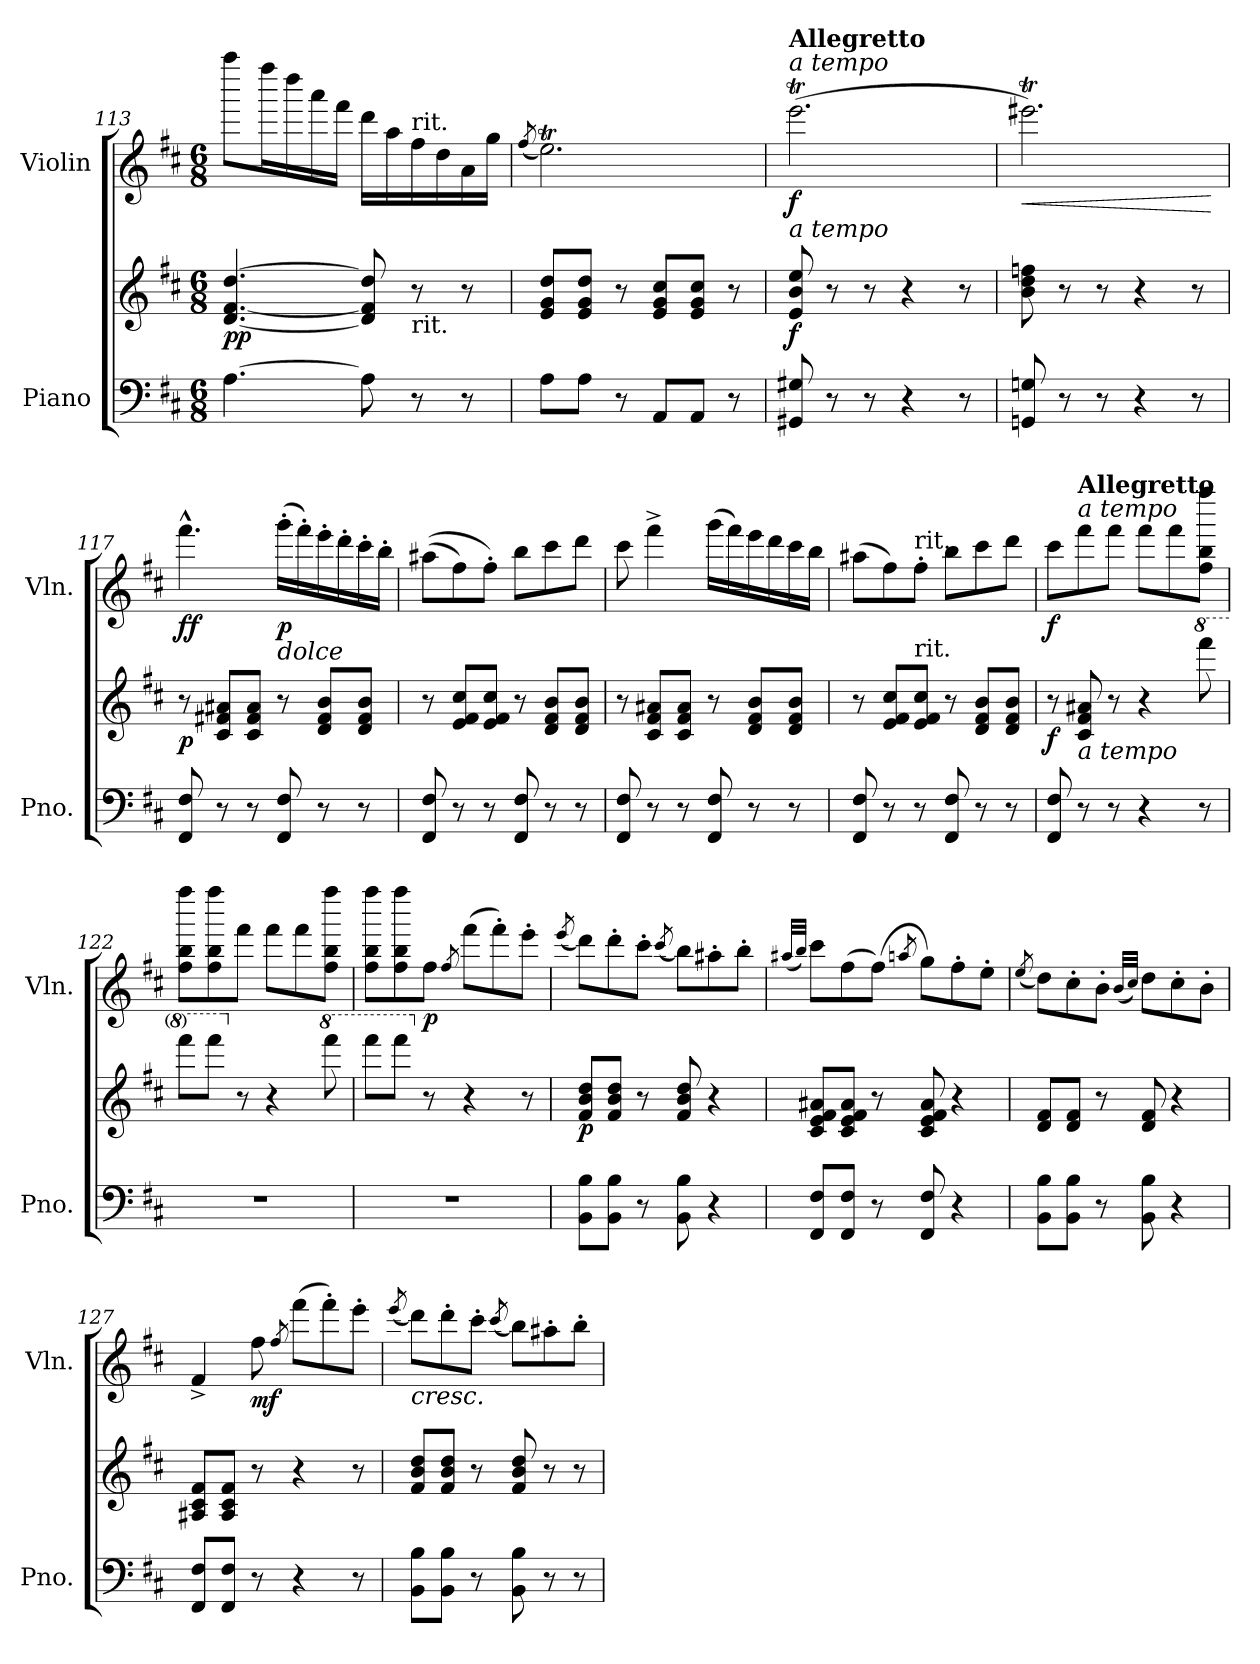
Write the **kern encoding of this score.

**kern	**kern	**dynam	**kern	**dynam
*part2	*part2	*part2	*part1	*part1
*staff3	*staff2	*staff2/3	*staff1	*staff1
*I"Piano	*	*	*I"Violin	*
*I'Pno.	*	*	*I'Vln.	*
!!LO:LB:g=z
*clefF4	*clefG2	*	*clefG2	*
*k[f#c#]	*k[f#c#]	*	*k[f#c#]	*
*M6/8	*M6/8	*	*M6/8	*
=113	=113	=113	=113	=113
!	!	!LO:DY:b	!	!
[4.A\	[4.d/ [4.f#/ [4.dd/	pp	8aaaa\L	.
.	.	.	16ffff#\L	.
.	.	.	16dddd\	.
.	.	.	16aaa\	.
.	.	.	16fff#\JJ	.
8A\]	8d/] 8f#/] 8dd/]	.	16ddd\LL	.
.	.	.	16aa\	.
*	*	*	*MM100	*
!	!	!	!LO:TX:a:t=rit.	!
!	!LO:TX:b:t=rit.	!	!	!
8r	8r	.	16ff#\	.
.	.	.	16dd\	.
8r	8r	.	16a\	.
.	.	.	16gg\JJ	.
=114	=114	=114	=114	=114
.	.	.	(<8qff#/	.
8A\L	8e/ 8g/ 8dd/L	.	2.eeT\)	.
8A\J	8e/ 8g/ 8dd/J	.	.	.
8r	8r	.	.	.
8AA/L	8e/ 8g/ 8cc#/L	.	.	.
8AA/J	8e/ 8g/ 8cc#/J	.	.	.
8r	8r	.	.	.
=115	=115	=115	=115	=115
!	!	!	!LO:TX:a:i:t=a tempo	!
!	!	!	!LO:TX:a:B:t=Allegretto	!
!	!LO:TX:a:i:t=a tempo	!	!	!
!	!	!LO:DY:b	!	!LO:DY:b
8GG#X/ 8G#X/	8e/ 8b/ 8ee/	f	(>2.eeeT\	f
8r	8r	.	.	.
8r	8r	.	.	.
4r	4r	.	.	.
8r	8r	.	.	.
=116	=116	=116	=116	=116
!	!	!	!	!LO:HP:b
8GGn/ 8Gn/	8b\ 8dd\ 8ffn\	.	2.eee#Xt\)	<
8r	8r	.	.	.
8r	8r	.	.	.
4r	4r	.	.	.
8r	8r	.	.	.
.	.	.	.	[
=117	=117	=117	=117	=117
!	!	!LO:DY:b	!	!LO:DY:b
8FF#/ 8F#/	8r	p	4.fff#^^\	ff
8r	8c#/ 8f#X/ 8a#X/L	.	.	.
8r	8c#/ 8f#/ 8a#/J	.	.	.
!	!	!	!LO:TX:b:i:t=dolce	!
!	!	!	!	!LO:DY:b
8FF#/ 8F#/	8r	.	(>16ggg'\LL	p
.	.	.	16fff#'\)	.
8r	8d/ 8f#/ 8b/L	.	16eee'\	.
.	.	.	16ddd'\	.
8r	8d/ 8f#/ 8b/J	.	16ccc#'\	.
.	.	.	16bb'\JJ	.
!!LO:LB:g=z
=118	=118	=118	=118	=118
8FF#/ 8F#/	8r	.	(>(>8aa#X\L	.
8r	8e/ 8f#/ 8cc#/L	.	8ff#\)	.
8r	8e/ 8f#/ 8cc#/J	.	8ff#'\J)	.
8FF#/ 8F#/	8r	.	8bb\L	.
8r	8d/ 8f#/ 8b/L	.	8ccc#\	.
8r	8d/ 8f#/ 8b/J	.	8ddd\J	.
=119	=119	=119	=119	=119
8FF#/ 8F#/	8r	.	8ccc#\	.
8r	8c#/ 8f#/ 8a#X/L	.	4fff#^\	.
8r	8c#/ 8f#/ 8a#/J	.	.	.
8FF#/ 8F#/	8r	.	(>16ggg\LL	.
.	.	.	16fff#\)	.
8r	8d/ 8f#/ 8b/L	.	16eee\	.
.	.	.	16ddd\	.
8r	8d/ 8f#/ 8b/J	.	16ccc#\	.
.	.	.	16bb\JJ	.
=120	=120	=120	=120	=120
8FF#/ 8F#/	8r	.	(>8aa#X\L	.
8r	8e/ 8f#/ 8cc#/L	.	8ff#\)	.
*	*	*	*MM100	*
!	!	!	!LO:TX:a:t=rit.	!
!	!LO:TX:a:t=rit.	!	!	!
8r	8e/ 8f#/ 8cc#/J	.	8ff#'\J	.
8FF#/ 8F#/	8r	.	8bb\L	.
8r	8d/ 8f#/ 8b/L	.	8ccc#\	.
8r	8d/ 8f#/ 8b/J	.	8ddd\J	.
=121	=121	=121	=121	=121
!	!	!LO:DY:b	!	!LO:DY:b
8FF#/ 8F#/	8r	f	8ccc#\L	f
!	!	!	!LO:TX:a:i:t=a tempo	!
!	!	!	!LO:TX:a:B:t=Allegretto	!
!	!LO:TX:b:i:t=a tempo	!	!	!
8r	8c#/ 8f#/ 8a#X/	.	8fff#\	.
8r	8r	.	8fff#\J	.
4r	4r	.	8fff#\L	.
.	.	.	8fff#\	.
*	*8va	*	*	*
8r	8ffff#\	.	8ff#\ 8bb\ 8ffff#\J	.
!!LO:PB:g=z
=122	=122	=122	=122	=122
2.r	8ffff#\L	.	8ff#\ 8bb\ 8ffff#\L	.
.	8ffff#\J	.	8ff#\ 8bb\ 8ffff#\	.
*	*X8va	*	*	*
.	8r	.	8fff#\J	.
.	4r	.	8fff#\L	.
.	.	.	8fff#\	.
*	*8va	*	*	*
.	8ffff#\	.	8ff#\ 8bb\ 8ffff#\J	.
=123	=123	=123	=123	=123
2.r	8ffff#\L	.	8ff#\ 8bb\ 8ffff#\L	.
.	8ffff#\J	.	8ff#\ 8bb\ 8ffff#\	.
*	*X8va	*	*	*
!	!	!	!	!LO:DY:b
.	8r	.	8ff#\J	p
.	.	.	8qff#/	.
.	4r	.	(>8fff#\L	.
.	.	.	8fff#'\)	.
.	8r	.	8eee'\J	.
=124	=124	=124	=124	=124
.	.	.	(<8qeee/	.
!	!	!LO:DY:b	!	!
8BB\ 8B\L	8f#/ 8b/ 8dd/L	p	8ddd\L)	.
8BB\ 8B\J	8f#/ 8b/ 8dd/J	.	8ddd'\	.
8r	8r	.	8ccc#'\J	.
.	.	.	(<8qccc#/	.
8BB\ 8B\	8f#/ 8b/ 8dd/	.	8bb\L)	.
4r	4r	.	8aa#X'\	.
.	.	.	8bb'\J	.
=125	=125	=125	=125	=125
.	.	.	(<32qaa#X/LLL	.
.	.	.	32qbb/JJJ)	.
8FF#/ 8F#/L	8c#/ 8e/ 8f#/ 8a#X/L	.	8ccc#\L	.
8FF#/ 8F#/J	8c#/ 8e/ 8f#/ 8a#/J	.	(>8ff#\	.
8r	8r	.	(>8ff#\J)	.
.	.	.	8qaan/	.
8FF#/ 8F#/	8c#/ 8e/ 8f#/ 8a#/	.	8gg\L)	.
4r	4r	.	8ff#'\	.
.	.	.	8ee'\J	.
!!LO:LB:g=z
=126	=126	=126	=126	=126
.	.	.	(<8qee/	.
8BB\ 8B\L	8d/ 8f#/L	.	8dd\L)	.
8BB\ 8B\J	8d/ 8f#/J	.	8cc#'\	.
8r	8r	.	8b'\J	.
.	.	.	(<32qb/LLL	.
.	.	.	32qcc#/JJJ)	.
8BB\ 8B\	8d/ 8f#/	.	8dd\L	.
4r	4r	.	8cc#'\	.
.	.	.	8b'\J	.
=127	=127	=127	=127	=127
8FF#/ 8F#/L	8A#X/ 8c#/ 8f#/L	.	4f#^/	.
8FF#/ 8F#/J	8A#/ 8c#/ 8f#/J	.	.	.
!	!	!	!	!LO:DY:b
8r	8r	.	8ff#\	mf
.	.	.	8qff#/	.
4r	4r	.	(>8fff#\L	.
.	.	.	8fff#'\)	.
8r	8r	.	8eee'\J	.
=128	=128	=128	=128	=128
.	.	.	(<8qeee/	.
!	!	!	!LO:TX:b:i:t=cresc.	!
8BB\ 8B\L	8f#/ 8b/ 8dd/L	.	8ddd\L)	.
8BB\ 8B\J	8f#/ 8b/ 8dd/J	.	8ddd'\	.
8r	8r	.	8ccc#'\J	.
.	.	.	(<8qccc#/	.
8BB\ 8B\	8f#/ 8b/ 8dd/	.	8bb\L)	.
8r	8r	.	8aa#X'\	.
8r	8r	.	8bb'\J	.
=	=	=	=	=
*-	*-	*-	*-	*-
